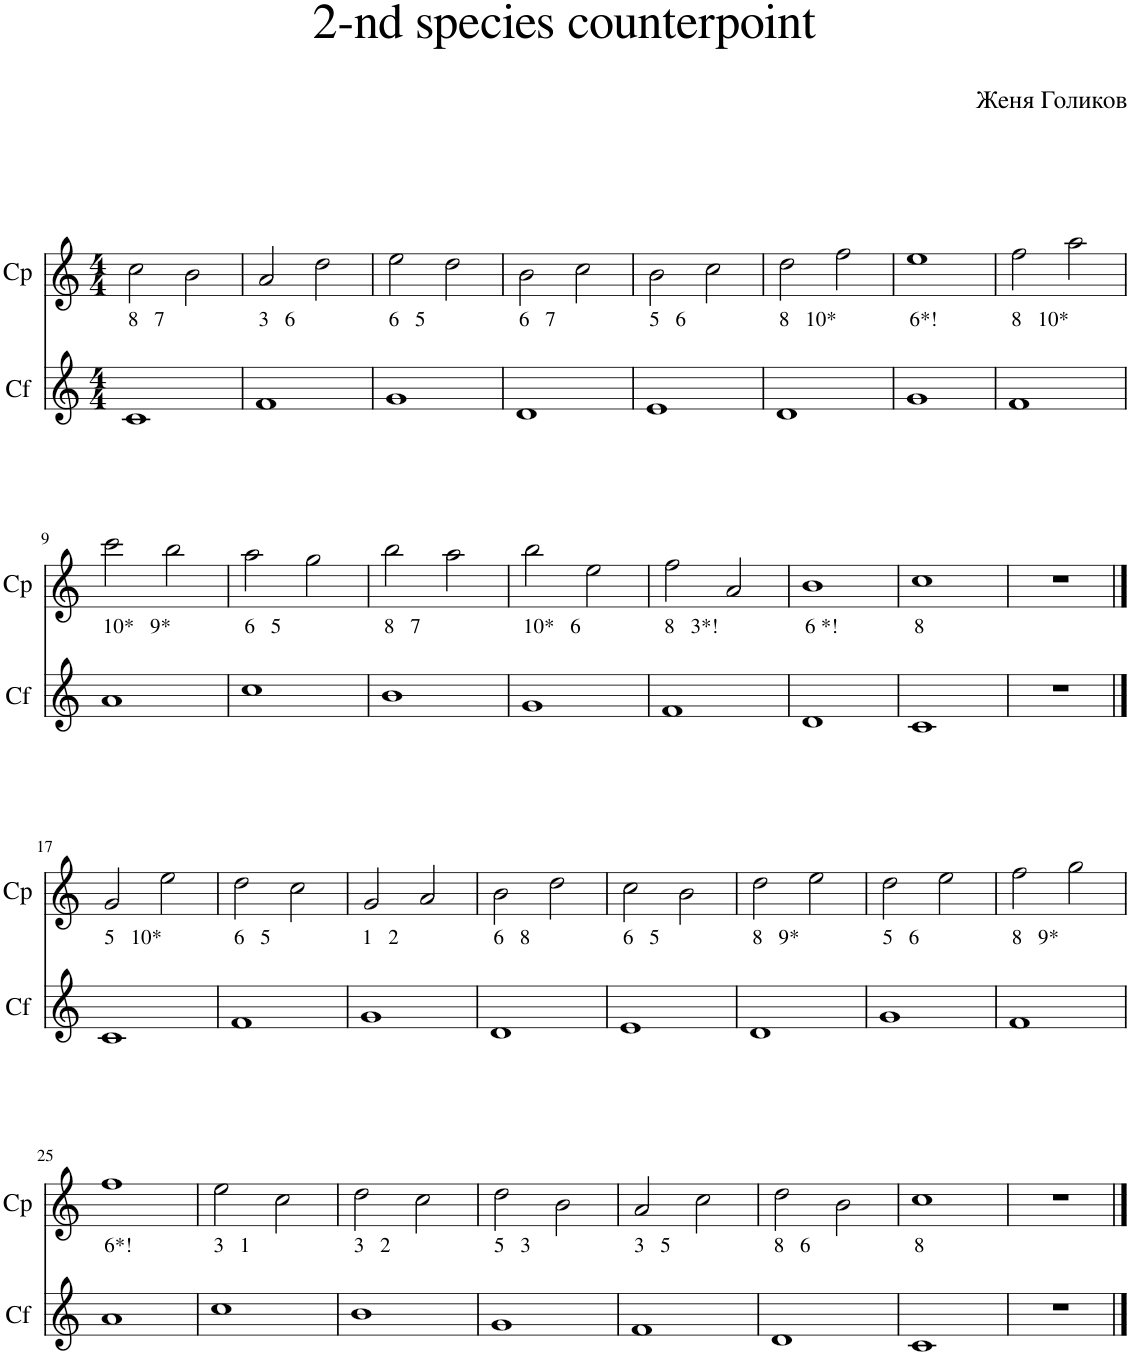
**kern	**kern
*part2	*part1
*staff2	*staff1
*I"Cf	*I"Cp
*I'Cf	*I'Cp
*clefG2	*clefG2
*k[]	*k[]
*M4/4	*M4/4
=1	=1
!LO:TX:a:t=8   7	!
1c	2cc\
.	2b\
=2	=2
!LO:TX:a:t=3   6	!
1f	2a/
.	2dd\
=3	=3
!LO:TX:a:t=6   5	!
1g	2ee\
.	2dd\
=4	=4
!LO:TX:a:t=6   7	!
1d	2b\
.	2cc\
=5	=5
!LO:TX:a:t=5   6	!
1e	2b\
.	2cc\
=6	=6
!LO:TX:a:t=8   10*	!
1d	2dd\
.	2ff\
=7	=7
!LO:TX:a:t=6*!	!
1g	1ee
=8	=8
!LO:TX:a:t=8   10*	!
1f	2ff\
.	2aa\
!!LO:LB:g=z
=9	=9
!LO:TX:a:t=10*   9*	!
1a	2ccc\
.	2bb\
=10	=10
!LO:TX:a:t=6   5	!
1cc	2aa\
.	2gg\
=11	=11
!LO:TX:a:t=8   7	!
1b	2bb\
.	2aa\
=12	=12
!LO:TX:a:t=10*   6	!
1g	2bb\
.	2ee\
=13	=13
!LO:TX:a:t=8   3*!	!
1f	2ff\
.	2a/
=14	=14
!LO:TX:a:t=6 *!	!
1d	1b
=15	=15
!LO:TX:a:t=8	!
1c	1cc
=16	=16
1r	1r
!!LO:LB:g=z
==17	==17
!LO:TX:a:t=5   10*	!
1c	2g/
.	2ee\
=18	=18
!LO:TX:a:t=6   5	!
1f	2dd\
.	2cc\
=19	=19
!LO:TX:a:t=1   2	!
1g	2g/
.	2a/
=20	=20
!LO:TX:a:t=6   8	!
1d	2b\
.	2dd\
=21	=21
!LO:TX:a:t=6   5	!
1e	2cc\
.	2b\
=22	=22
!LO:TX:a:t=8   9*	!
1d	2dd\
.	2ee\
=23	=23
!LO:TX:a:t=5   6	!
1g	2dd\
.	2ee\
=24	=24
!LO:TX:a:t=8   9*	!
1f	2ff\
.	2gg\
!!LO:LB:g=z
=25	=25
!LO:TX:a:t=6*!	!
1a	1ff
=26	=26
!LO:TX:a:t=3   1	!
1cc	2ee\
.	2cc\
=27	=27
!LO:TX:a:t=3   2	!
1b	2dd\
.	2cc\
=28	=28
!LO:TX:a:t=5   3	!
1g	2dd\
.	2b\
=29	=29
!LO:TX:a:t=3   5	!
1f	2a/
.	2cc\
=30	=30
!LO:TX:a:t=8   6	!
1d	2dd\
.	2b\
=31	=31
!LO:TX:a:t=8	!
1c	1cc
=32	=32
1r	1r
==	==
*-	*-
